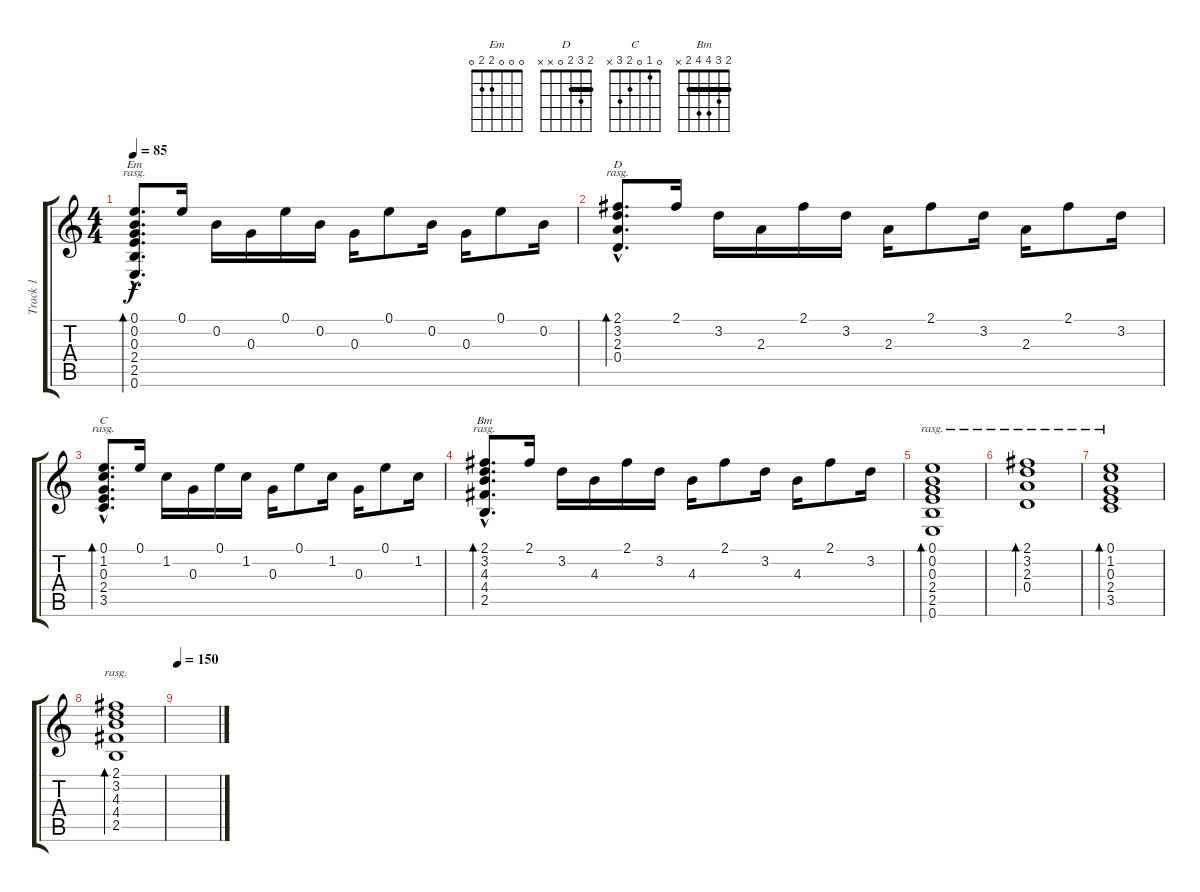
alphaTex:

\track ("Track 1" "Track 1") {instrument acousticguitarnylon}
\staff {score tabs}
\tuning (E4 B3 G3 D3 A2 E2) {hide}
\chord ("Em" 0 0 0 2 2 0)
\chord ("D" 2 3 2 0 x x) {barre 2}
\chord ("C" 0 1 0 2 3 x)
\chord ("Bm" 2 3 4 4 2 x) {barre 2}
\ts (4 4)
\tempo 85
\clef g2
\ks c
(0.1{hac} 0.2{hac} 0.3 2.4{hac} 2.5{hac} 0.6{hac}).8{d bd 120 ch "Em" rasg ii dy f instrument acousticguitarnylon} 0.1.16 0.2.16 0.3.16 0.1.16 0.2.16 0.3.16 0.1.8 0.2.16 0.3.16 0.1.8 0.2.16 |
(2.1{hac} 3.2{hac} 2.3{hac} 0.4{hac}).8{d bd 120 ch "D" rasg ii} 2.1.16 3.2.16 2.3.16 2.1.16 3.2.16 2.3.16 2.1.8 3.2.16 2.3.16 2.1.8 3.2.16 |
(0.1{hac} 1.2{hac} 0.3{hac} 2.4{hac} 3.5{hac}).8{d bd 120 ch "C" rasg ii} 0.1.16 1.2.16 0.3.16 0.1.16 1.2.16 0.3.16 0.1.8 1.2.16 0.3.16 0.1.8 1.2.16 |
(2.1{hac} 3.2{hac} 4.3{hac} 4.4{hac} 2.5{hac}).8{d bd 120 ch "Bm" rasg ii} 2.1.16 3.2.16 4.3.16 2.1.16 3.2.16 4.3.16 2.1.8 3.2.16 4.3.16 2.1.8 3.2.16 |
(0.1 0.2 0.3 2.4 2.5 0.6).1{bd 120 rasg ii} |
(2.1 3.2 2.3 0.4).1{bd 120 rasg ii} |
(0.1 1.2 0.3 2.4 3.5).1{bd 120 rasg ii} |
(2.1 3.2 4.3 4.4 2.5).1{bd 120 rasg ii} |
\tempo 150
